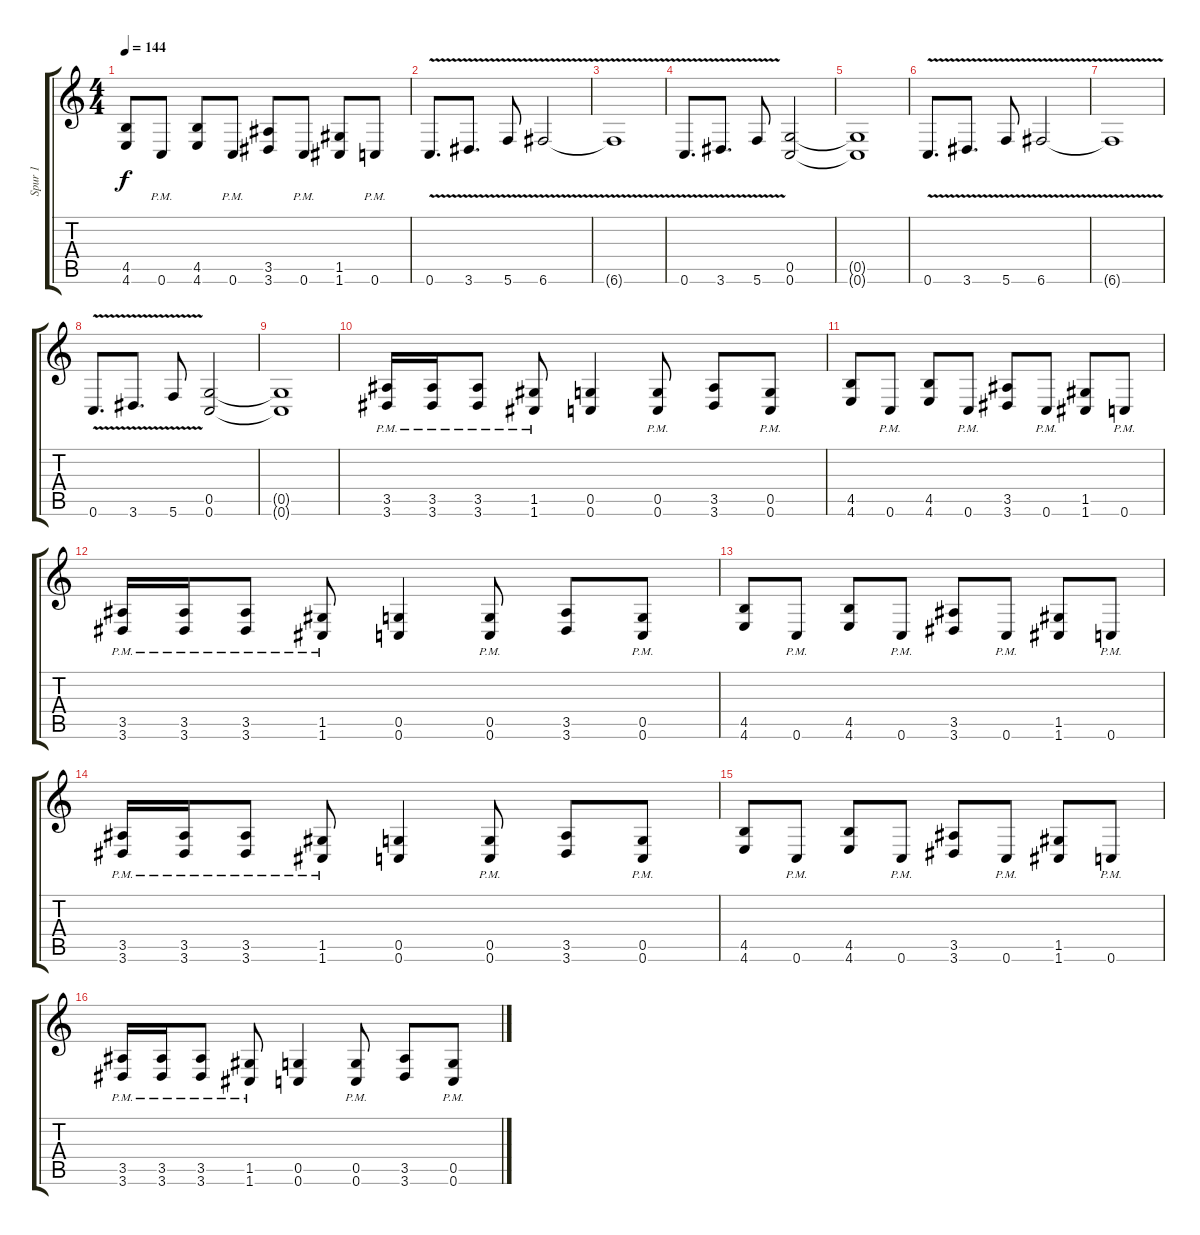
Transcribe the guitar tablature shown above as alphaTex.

\track ("Spur 1" "Spur 1") {instrument overdrivenguitar}
\staff {score tabs}
\tuning (D4 A3 F3 C3 G2 C2) {hide}
\ts (4 4)
\tempo 144
\clef g2
\ks c
(4.5 4.6).8{dy f} 0.6{pm}.8 (4.5 4.6).8 0.6{pm}.8 (3.5 3.6).8 0.6{pm}.8 (1.5 1.6).8 0.6{pm}.8 |
0.6{v}.8{d} 3.6{v}.8{d} 5.6{v}.8 6.6{v}.2 |
6.6{t}.1 |
0.6{v}.8{d} 3.6{v}.8{d} 5.6{v}.8 (0.5 0.6).2 |
(0.5{t} 0.6{t}).1 |
0.6{v}.8{d} 3.6{v}.8{d} 5.6{v}.8 6.6{v}.2 |
6.6{t}.1 |
0.6{v}.8{d} 3.6{v}.8{d} 5.6{v}.8 (0.5 0.6).2 |
(0.5{t} 0.6{t}).1 |
(3.5{pm} 3.6{pm}).16 (3.5{pm} 3.6{pm}).16 (3.5{pm} 3.6{pm}).8 (1.5{pm} 1.6{pm}).8 (0.5 0.6).4 (0.5{pm} 0.6{pm}).8 (3.5 3.6).8 (0.5{pm} 0.6{pm}).8 |
(4.5 4.6).8 0.6{pm}.8 (4.5 4.6).8 0.6{pm}.8 (3.5 3.6).8 0.6{pm}.8 (1.5 1.6).8 0.6{pm}.8 |
(3.5{pm} 3.6{pm}).16 (3.5{pm} 3.6{pm}).16 (3.5{pm} 3.6{pm}).8 (1.5{pm} 1.6{pm}).8 (0.5 0.6).4 (0.5{pm} 0.6{pm}).8 (3.5 3.6).8 (0.5{pm} 0.6{pm}).8 |
(4.5 4.6).8 0.6{pm}.8 (4.5 4.6).8 0.6{pm}.8 (3.5 3.6).8 0.6{pm}.8 (1.5 1.6).8 0.6{pm}.8 |
(3.5{pm} 3.6{pm}).16 (3.5{pm} 3.6{pm}).16 (3.5{pm} 3.6{pm}).8 (1.5{pm} 1.6{pm}).8 (0.5 0.6).4 (0.5{pm} 0.6{pm}).8 (3.5 3.6).8 (0.5{pm} 0.6{pm}).8 |
(4.5 4.6).8 0.6{pm}.8 (4.5 4.6).8 0.6{pm}.8 (3.5 3.6).8 0.6{pm}.8 (1.5 1.6).8 0.6{pm}.8 |
(3.5{pm} 3.6{pm}).16 (3.5{pm} 3.6{pm}).16 (3.5{pm} 3.6{pm}).8 (1.5{pm} 1.6{pm}).8 (0.5 0.6).4 (0.5{pm} 0.6{pm}).8 (3.5 3.6).8 (0.5{pm} 0.6{pm}).8
